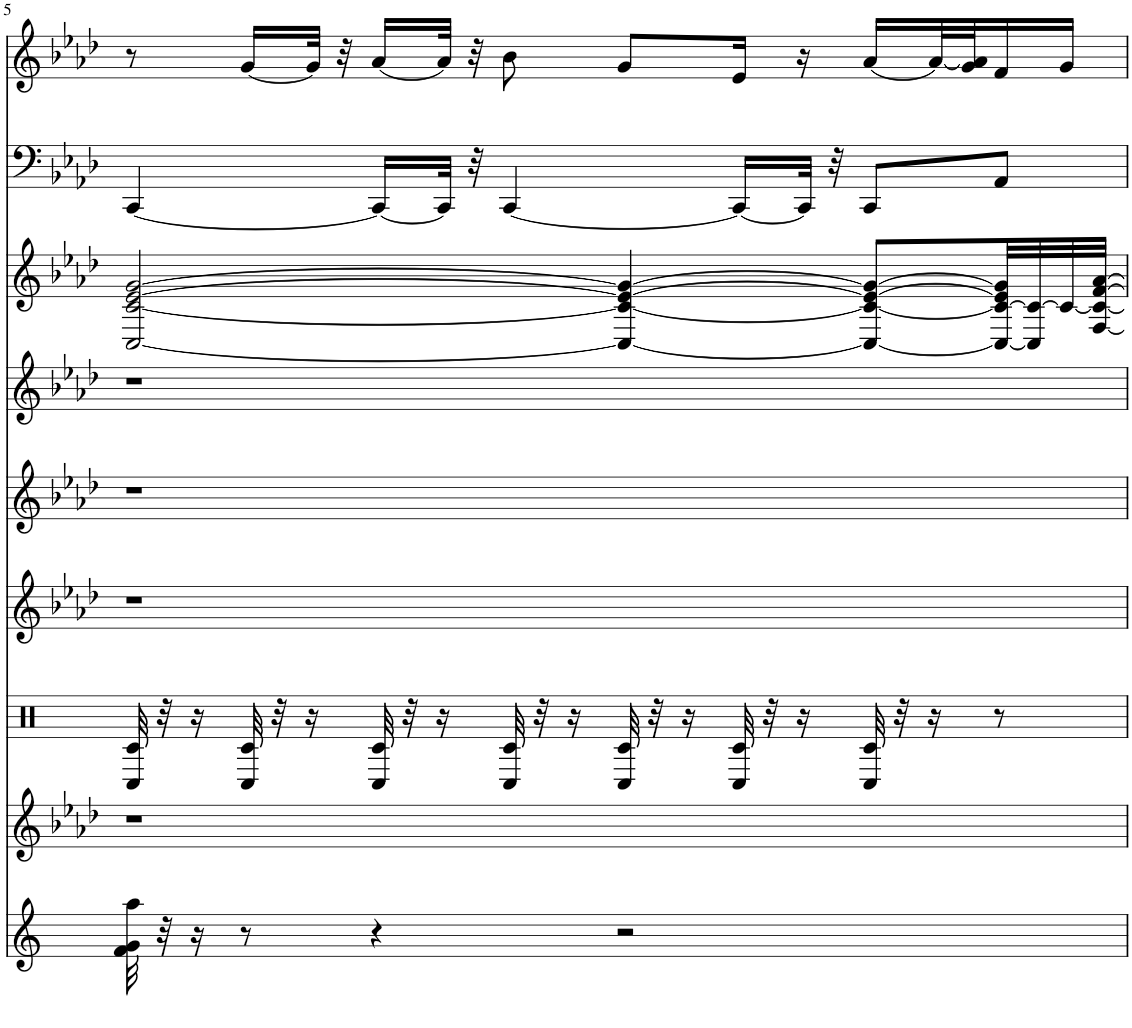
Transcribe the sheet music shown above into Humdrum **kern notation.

**kern	**kern	**kern	**kern	**kern	**kern	**kern	**kern	**kern
*part9	*part8	*part7	*part6	*part5	*part4	*part3	*part2	*part1
*staff9	*staff8	*staff7	*staff6	*staff5	*staff4	*staff3	*staff2	*staff1
*I"StringInstrument	*I"Electric Guitar	*I"StringInstrument	*I"StringInstrument	*I"Pan Flute	*I"Piano	*I"StringInstrument	*I"Electric Bass	*I"AKSAM&quot;GUNESI&quot;DOGDU
*I'Str	*I'Elec Gtr	*I'Str	*I'Str	*I'P Fl	*I'Pno	*I'Str	*I'Elec b	*
!!LO:PB:g=z
*clefG2	*clefG2	*clefX	*clefG2	*clefG2	*clefG2	*clefG2	*clefF4	*clefG2
*k[]	*k[b-e-a-d-]	*k[]	*k[b-e-a-d-]	*k[b-e-a-d-]	*k[b-e-a-d-]	*k[b-e-a-d-]	*k[b-e-a-d-]	*k[b-e-a-d-]
*M4/4	*M4/4	*M4/4	*M4/4	*M4/4	*M4/4	*M4/4	*M4/4	*M4/4
=5	=5	=5	=5	=5	=5	=5	=5	=5
32f\ 32g\ 32aa\	1r	32C/ 32c/	1r	1r	1r	[2C/ [2c/ [2e-/ [2g/	[4CC/	8r
32r	.	32r	.	.	.	.	.	.
16r	.	16r	.	.	.	.	.	.
8r	.	32C/ 32c/	.	.	.	.	.	[16g/LL
.	.	32r	.	.	.	.	.	.
.	.	16r	.	.	.	.	.	32g/JJk]
.	.	.	.	.	.	.	.	32r
4r	.	32C/ 32c/	.	.	.	.	16CC/LL_	[16a-/LL
.	.	32r	.	.	.	.	.	.
.	.	16r	.	.	.	.	32CC/JJk]	32a-/JJk]
.	.	.	.	.	.	.	32r	32r
.	.	32C/ 32c/	.	.	.	.	[4CC/	8b-\
.	.	32r	.	.	.	.	.	.
.	.	16r	.	.	.	.	.	.
2r	.	32C/ 32c/	.	.	.	4C/_ 4c/_ 4e-/_ 4g/_	.	8g/L
.	.	32r	.	.	.	.	.	.
.	.	16r	.	.	.	.	.	.
.	.	32C/ 32c/	.	.	.	.	16CC/LL_	16e-/Jk
.	.	32r	.	.	.	.	.	.
.	.	16r	.	.	.	.	32CC/JJk]	16r
.	.	.	.	.	.	.	32r	.
.	.	32C/ 32c/	.	.	.	8C/_ 8c/_ 8e-/_ 8g/_L	8CC/L	[16a-/LL
.	.	32r	.	.	.	.	.	.
.	.	16r	.	.	.	.	.	32a-/L_
.	.	.	.	.	.	.	.	32g/ 32a-/]J
.	.	8r	.	.	.	32C/_ 32c/_ 32e-/] 32g/]LL	8AA-/J	16f/
.	.	.	.	.	.	32C/] 32c/_	.	.
.	.	.	.	.	.	32c/_	.	16g/JJ
.	.	.	.	.	.	[32F/ 32c/_ [32f/ [32a-/JJJ	.	.
=	=	=	=	=	=	=	=	=
*-	*-	*-	*-	*-	*-	*-	*-	*-
